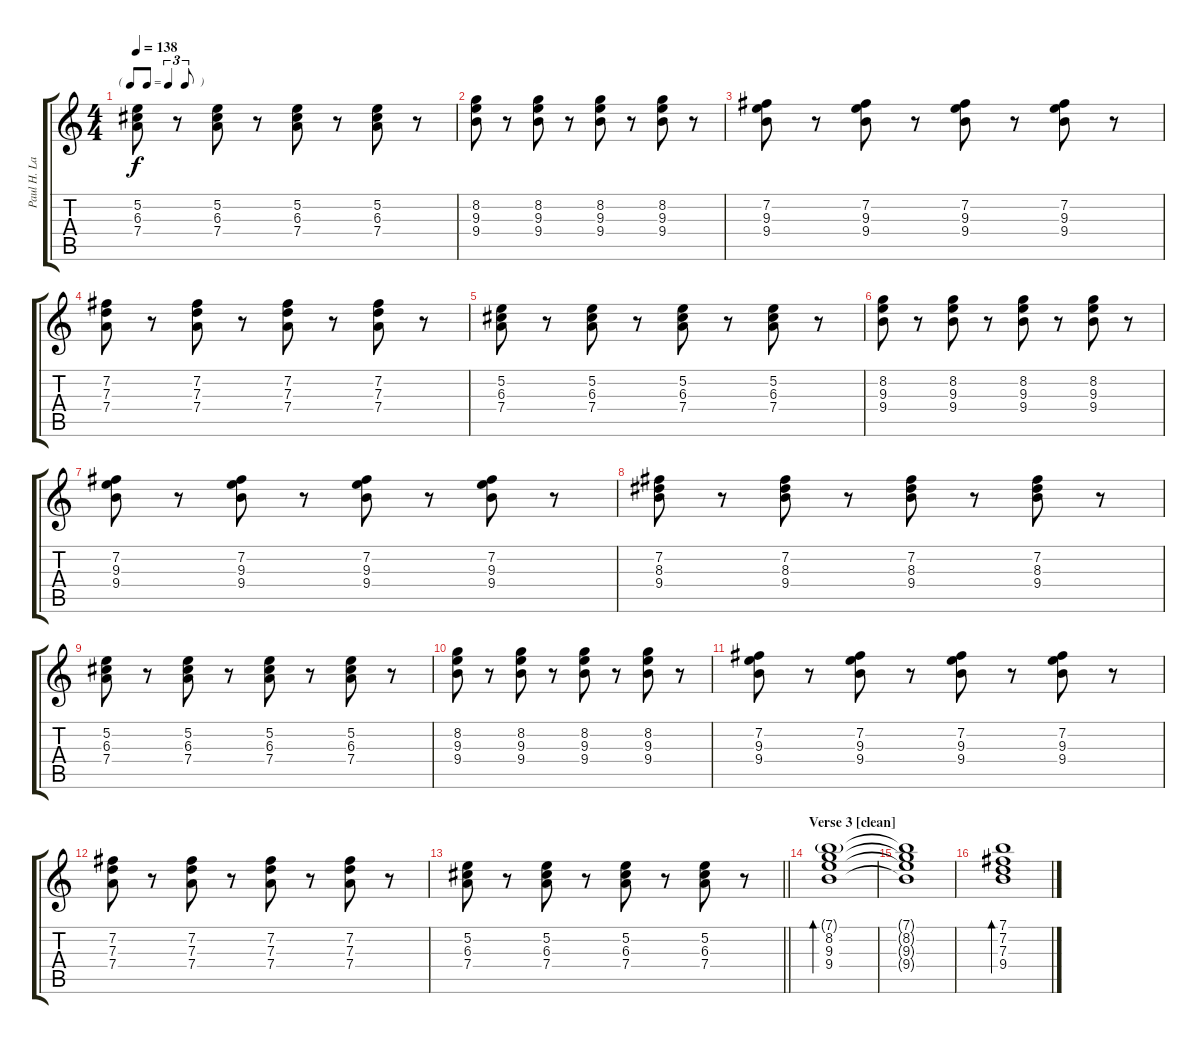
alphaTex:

\track ("Paul H. Landers" "Paul H. La") {instrument distortionguitar}
\staff {score tabs}
\tuning (E4 B3 G3 D3 A2 D2) {hide}
\ts (4 4)
\tf triplet8th
\tempo 138
\clef g2
\ks c
(5.2 6.3 7.4).8{dy f} r.8 (5.2 6.3 7.4).8 r.8 (5.2 6.3 7.4).8 r.8 (5.2 6.3 7.4).8 r.8 |
(8.2 9.3 9.4).8 r.8 (8.2 9.3 9.4).8 r.8 (8.2 9.3 9.4).8 r.8 (8.2 9.3 9.4).8 r.8 |
(7.2 9.3 9.4).8 r.8 (7.2 9.3 9.4).8 r.8 (7.2 9.3 9.4).8 r.8 (7.2 9.3 9.4).8 r.8 |
(7.2 7.3 7.4).8 r.8 (7.2 7.3 7.4).8 r.8 (7.2 7.3 7.4).8 r.8 (7.2 7.3 7.4).8 r.8 |
(5.2 6.3 7.4).8 r.8 (5.2 6.3 7.4).8 r.8 (5.2 6.3 7.4).8 r.8 (5.2 6.3 7.4).8 r.8 |
(8.2 9.3 9.4).8 r.8 (8.2 9.3 9.4).8 r.8 (8.2 9.3 9.4).8 r.8 (8.2 9.3 9.4).8 r.8 |
(7.2 9.3 9.4).8 r.8 (7.2 9.3 9.4).8 r.8 (7.2 9.3 9.4).8 r.8 (7.2 9.3 9.4).8 r.8 |
(7.2 8.3 9.4).8 r.8 (7.2 8.3 9.4).8 r.8 (7.2 8.3 9.4).8 r.8 (7.2 8.3 9.4).8 r.8 |
(5.2 6.3 7.4).8 r.8 (5.2 6.3 7.4).8 r.8 (5.2 6.3 7.4).8 r.8 (5.2 6.3 7.4).8 r.8 |
(8.2 9.3 9.4).8 r.8 (8.2 9.3 9.4).8 r.8 (8.2 9.3 9.4).8 r.8 (8.2 9.3 9.4).8 r.8 |
(7.2 9.3 9.4).8 r.8 (7.2 9.3 9.4).8 r.8 (7.2 9.3 9.4).8 r.8 (7.2 9.3 9.4).8 r.8 |
(7.2 7.3 7.4).8 r.8 (7.2 7.3 7.4).8 r.8 (7.2 7.3 7.4).8 r.8 (7.2 7.3 7.4).8 r.8 |
\barLineRight lightlight
(5.2 6.3 7.4).8 r.8 (5.2 6.3 7.4).8 r.8 (5.2 6.3 7.4).8 r.8 (5.2 6.3 7.4).8 r.8 |
\section ("" "Verse 3 [clean]")
(7.1{g} 8.2 9.3 9.4).1{bd 480 instrument electricguitarjazz} |
(7.1{t} 8.2{t} 9.3{t} 9.4{t}).1 |
(7.1 7.2 7.3 9.4).1{bd 480}
